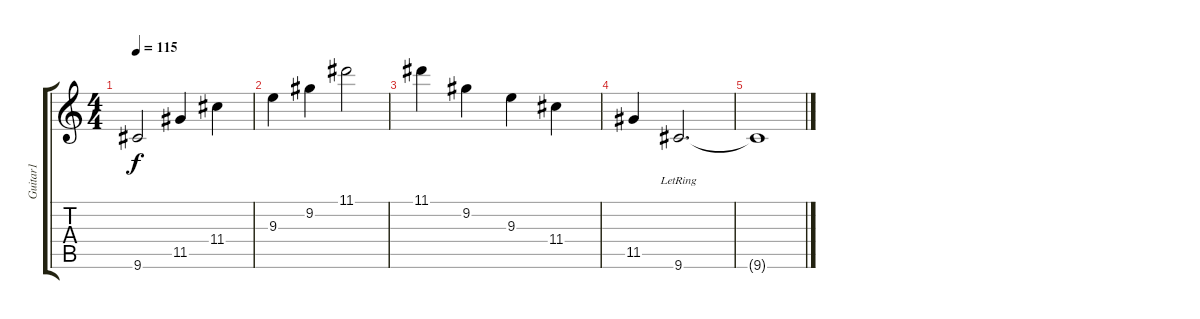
\track ("Guitar1" "Guitar1") {instrument electricguitarclean}
\staff {score tabs}
\tuning (E4 B3 G3 D3 A2 E2) {hide}
\ts (4 4)
\tempo 115
\clef g2
\ks c
9.6.2{dy f} 11.5.4 11.4.4 |
9.3.4 9.2.4 11.1.2 |
11.1.4 9.2.4 9.3.4 11.4.4 |
11.5.4 9.6{lr}.2{d} |
9.6{t}.1
